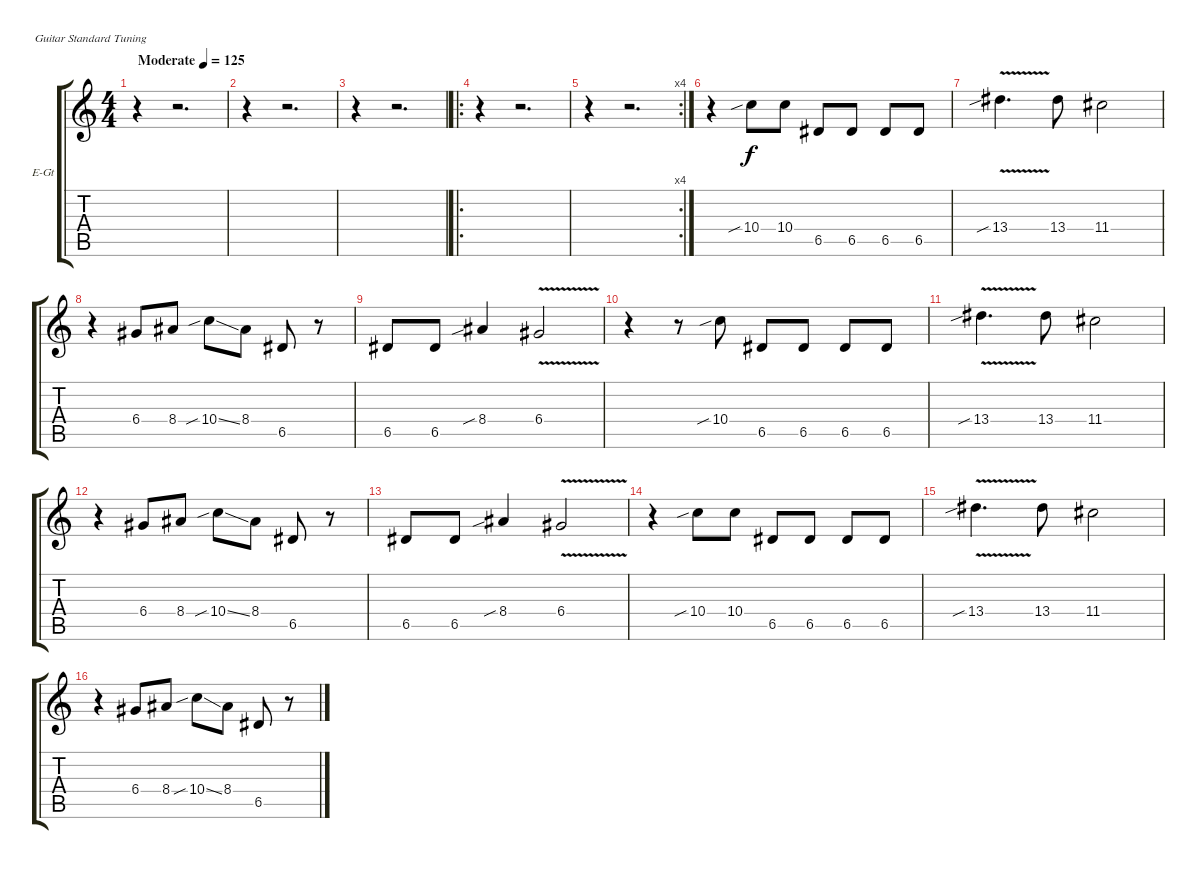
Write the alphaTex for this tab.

\bracketExtendMode groupsimilarinstruments
\firstSystemTrackNameOrientation horizontal
\otherSystemsTrackNameOrientation horizontal
\track ("Track 2" "E-Gt") {instrument distortionguitar}
\staff {score tabs}
\tuning (E4 B3 G3 D3 A2 E2)
\ts (4 4)
\beaming (8 2 2 2 2)
\tempo (125 "Moderate")
\clef g2
\ks c
r.4{dy f instrument distortionguitar} r.2{d} |
r.4 r.2{d} |
r.4 r.2{d} |
\ro
r.4 r.2{d} |
\rc 4
r.4 r.2{d} |
r.4 10.4{sib}.8 10.4.8 6.5.8 6.5.8 6.5.8 6.5.8 |
13.4{v sib}.4{d} 13.4.8 11.4.2 |
r.4 6.4.8 8.4.8 10.4{sib ss}.8 8.4.8 6.5.8 r.8 |
6.5.8 6.5.8 8.4{sib}.4 6.4{v}.2 |
r.4 r.8 10.4{sib}.8 6.5.8 6.5.8 6.5.8 6.5.8 |
13.4{v sib}.4{d} 13.4.8 11.4.2 |
r.4 6.4.8 8.4.8 10.4{sib ss}.8 8.4.8 6.5.8 r.8 |
6.5.8 6.5.8 8.4{sib}.4 6.4{v}.2 |
r.4 10.4{sib}.8 10.4.8 6.5.8 6.5.8 6.5.8 6.5.8 |
13.4{v sib}.4{d} 13.4.8 11.4.2 |
r.4 6.4.8 8.4.8 10.4{sib ss}.8 8.4.8 6.5.8 r.8
